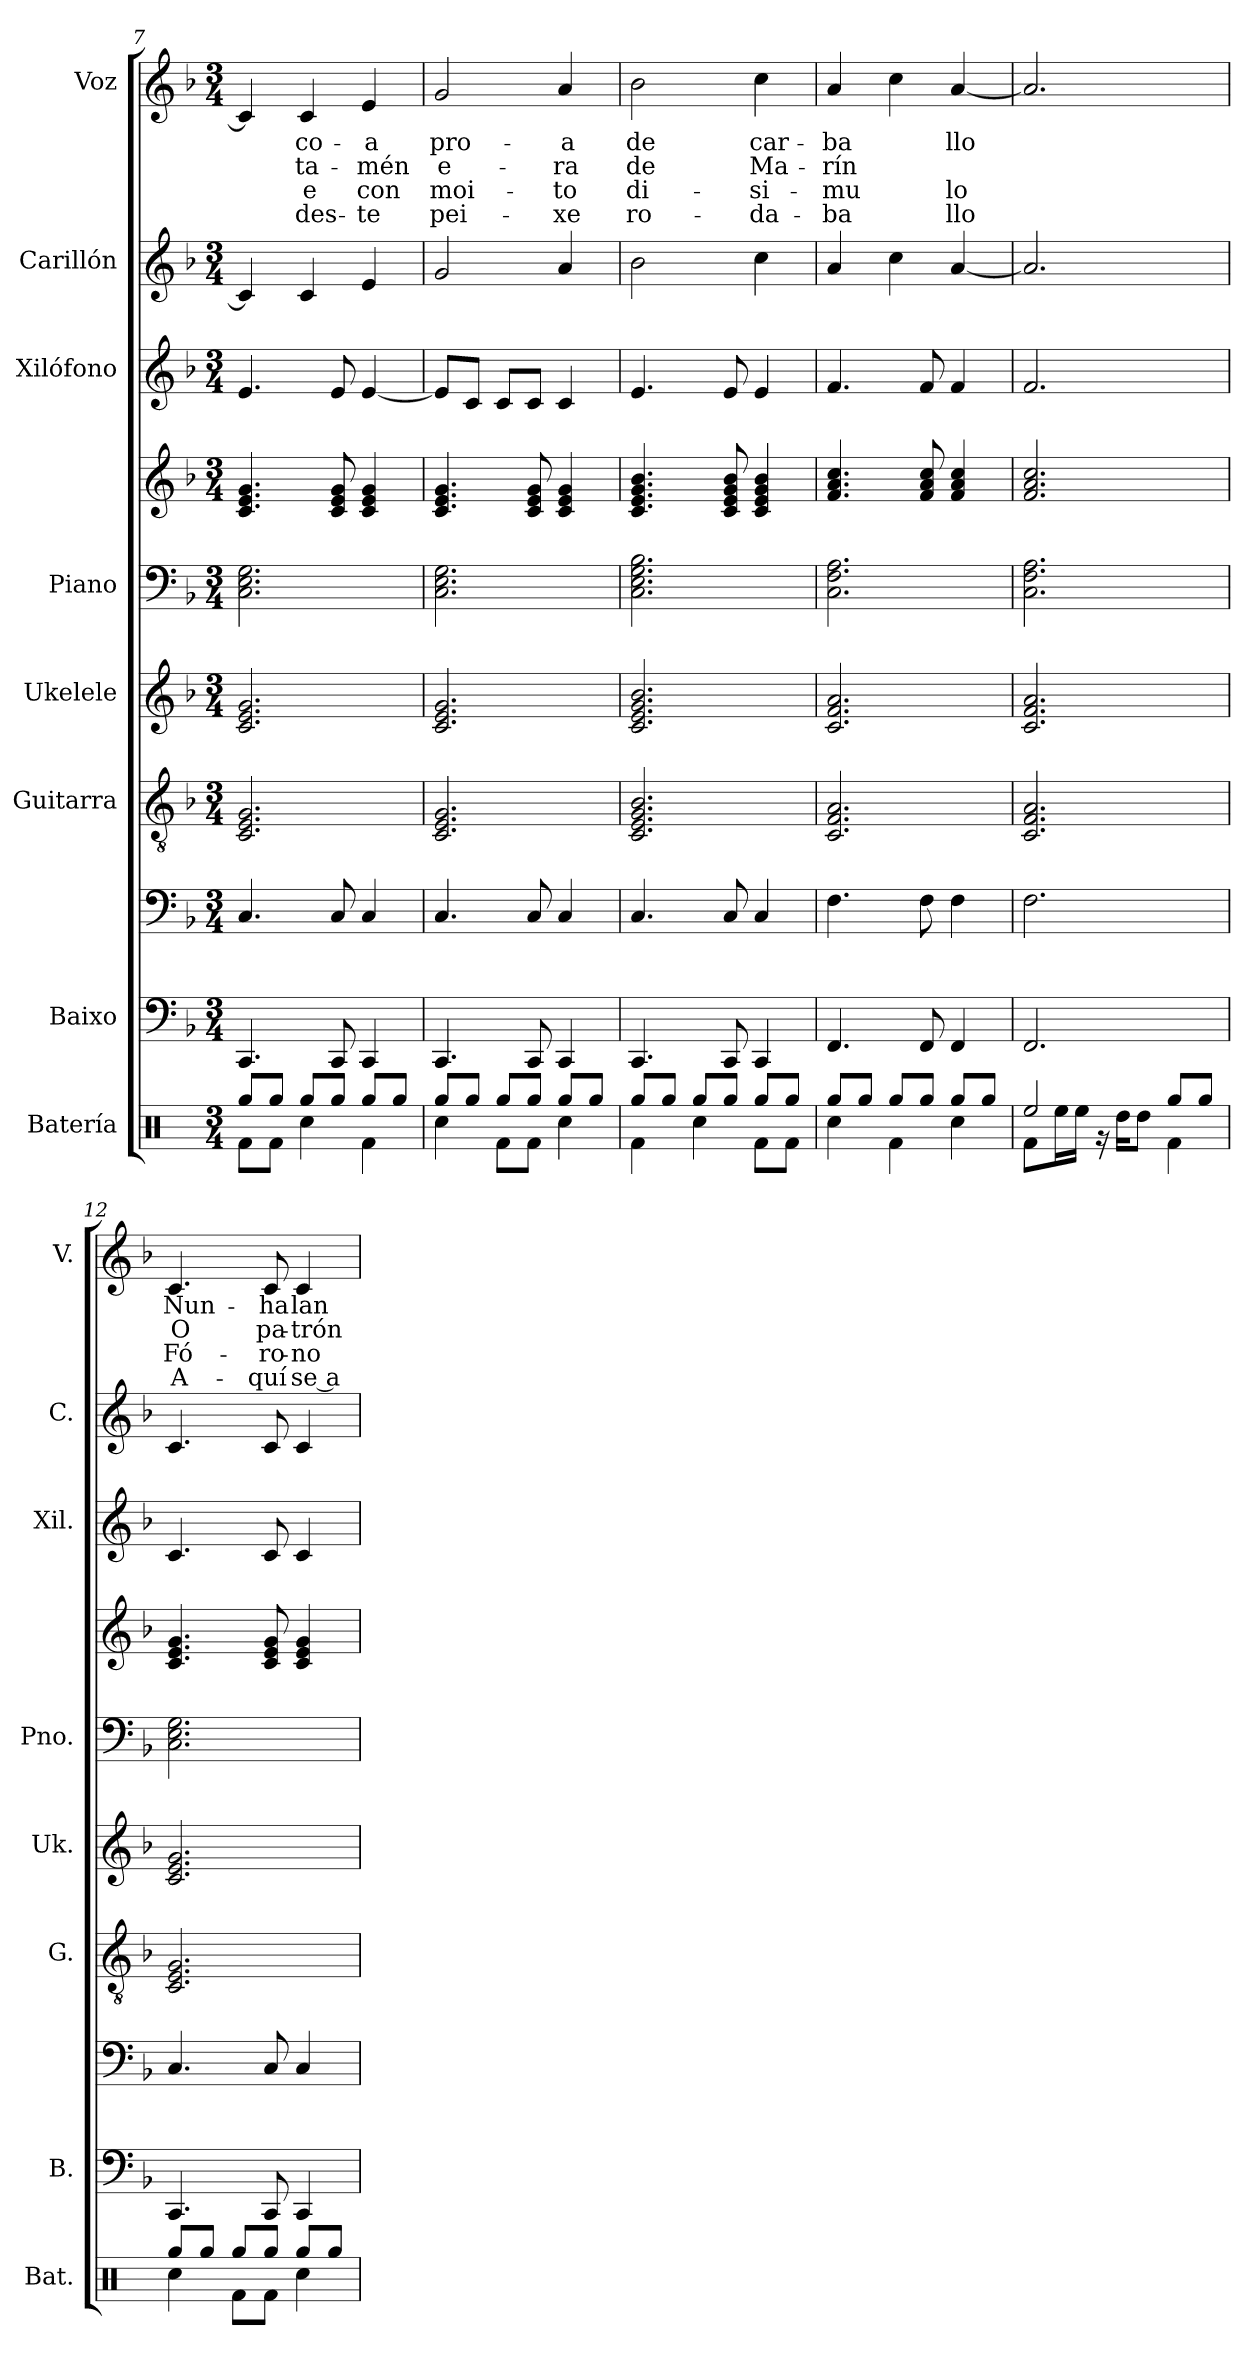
**kern	**kern	**kern	**kern	**kern	**kern	**kern	**kern	**kern	**kern	**text	**text	**text	**text
*part8	*part7	*part7	*part6	*part5	*part4	*part4	*part3	*part2	*part1	*part1	*part1	*part1	*part1
*staff10	*staff9	*staff8	*staff7	*staff6	*staff5	*staff4	*staff3	*staff2	*staff1	*staff1	*staff1	*staff1	*staff1
*I"Batería	*I"Baixo	*	*I"Guitarra	*I"Ukelele	*I"Piano	*	*I"Xilófono	*I"Carillón	*I"Voz	*	*	*	*
*I'Bat.	*I'B.	*	*I'G.	*I'Uk.	*I'Pno.	*	*I'Xil.	*I'C.	*I'V.	*	*	*	*
!!LO:PB:g=z
*clefX	*	*clefF4	*clefGv2	*clefG2	*clefF4	*clefG2	*clefG2	*clefG2	*clefG2	*	*	*	*
*	*ITrd7c12	*ITrd7c12	*	*	*	*	*ITrd-7c-12	*ITrd-14c-24	*	*	*	*	*
*k[]	*k[b-]	*k[b-]	*k[b-]	*k[b-]	*k[b-]	*k[b-]	*k[b-]	*k[b-]	*k[b-]	*	*	*	*
*M3/4	*M3/4	*M3/4	*M3/4	*M3/4	*M3/4	*M3/4	*M3/4	*M3/4	*M3/4	*	*	*	*
=7	=7	=7	=7	=7	=7	=7	=7	=7	=7	=7	=7	=7	=7
*^	*	*	*	*	*	*	*	*	*	*	*	*	*
8Rgg/L	8Rf\L	4.CCC	4.CC/	2.C/ 2.E/ 2.G/	2.c/ 2.e/ 2.g/	2.C\ 2.E\ 2.G\	4.c/ 4.e/ 4.g/	4.ee/	4ccc/]	4c/]	.	.	.	.
8Rgg/J	8Rf\J	.	.	.	.	.	.	.	.	.	.	.	.	.
!	!	!	!	!	!	!	!	!	!	!	!LO:LY:b	!LO:LY:b	!LO:LY:b	!LO:LY:b
8Rgg/L	4Rcc\	.	.	.	.	.	.	.	4ccc/	4c/	co-	ta-	e	-des-
8Rgg/J	.	8CCC	8CC/	.	.	.	8c/ 8e/ 8g/	8ee/	.	.	.	.	.	.
!	!	!	!	!	!	!	!	!	!	!	!LO:LY:b	!LO:LY:b	!LO:LY:b	!LO:LY:b
8Rgg/L	4Rf\	4CCC	4CC/	.	.	.	4c/ 4e/ 4g/	[4ee/	4eee/	4e/	-a	-mén	con	-te
8Rgg/J	.	.	.	.	.	.	.	.	.	.	.	.	.	.
=8	=8	=8	=8	=8	=8	=8	=8	=8	=8	=8	=8	=8	=8	=8
!	!	!	!	!	!	!	!	!	!	!	!LO:LY:b	!LO:LY:b	!LO:LY:b	!LO:LY:b
8Rgg/L	4Rcc\	4.CCC	4.CC/	2.C/ 2.E/ 2.G/	2.c/ 2.e/ 2.g/	2.C\ 2.E\ 2.G\	4.c/ 4.e/ 4.g/	8ee/L]	2ggg/	2g/	pro-	e-	moi-	pei-
8Rgg/J	.	.	.	.	.	.	.	8cc/J	.	.	.	.	.	.
8Rgg/L	8Rf\L	.	.	.	.	.	.	8cc/L	.	.	.	.	.	.
8Rgg/J	8Rf\J	8CCC	8CC/	.	.	.	8c/ 8e/ 8g/	8cc/J	.	.	.	.	.	.
!	!	!	!	!	!	!	!	!	!	!	!LO:LY:b	!LO:LY:b	!LO:LY:b	!LO:LY:b
8Rgg/L	4Rcc\	4CCC	4CC/	.	.	.	4c/ 4e/ 4g/	4cc/	4aaa/	4a/	-a	-ra	-to	-xe
8Rgg/J	.	.	.	.	.	.	.	.	.	.	.	.	.	.
=9	=9	=9	=9	=9	=9	=9	=9	=9	=9	=9	=9	=9	=9	=9
!	!	!	!	!	!	!	!	!	!	!	!LO:LY:b	!LO:LY:b	!LO:LY:b	!LO:LY:b
8Rgg/L	4Rf\	4.CCC	4.CC/	2.C/ 2.E/ 2.G/ 2.B-/	2.c/ 2.e/ 2.g/ 2.b-/	2.C\ 2.E\ 2.G\ 2.B-\	4.c/ 4.e/ 4.g/ 4.b-/	4.ee/	2bbb-\	2b-\	de	de	di-	ro-
8Rgg/J	.	.	.	.	.	.	.	.	.	.	.	.	.	.
8Rgg/L	4Rcc\	.	.	.	.	.	.	.	.	.	.	.	.	.
8Rgg/J	.	8CCC	8CC/	.	.	.	8c/ 8e/ 8g/ 8b-/	8ee/	.	.	.	.	.	.
!	!	!	!	!	!	!	!	!	!	!	!LO:LY:b	!LO:LY:b	!LO:LY:b	!LO:LY:b
8Rgg/L	8Rf\L	4CCC	4CC/	.	.	.	4c/ 4e/ 4g/ 4b-/	4ee/	4cccc\	4cc\	car-	Ma-	-si-	-da-
8Rgg/J	8Rf\J	.	.	.	.	.	.	.	.	.	.	.	.	.
=10	=10	=10	=10	=10	=10	=10	=10	=10	=10	=10	=10	=10	=10	=10
!	!	!	!	!	!	!	!	!	!	!	!LO:LY:b	!LO:LY:b	!LO:LY:b	!LO:LY:b
8Rgg/L	4Rcc\	4.FFF	4.FF\	2.C/ 2.F/ 2.A/	2.c/ 2.f/ 2.a/	2.C\ 2.F\ 2.A\	4.f/ 4.a/ 4.cc/	4.ff/	4aaa/	4a/	-ba	-rín	-mu	-ba
8Rgg/J	.	.	.	.	.	.	.	.	.	.	.	.	.	.
8Rgg/L	4Rf\	.	.	.	.	.	.	.	4cccc\	4cc\	.	.	.	.
8Rgg/J	.	8FFF	8FF\	.	.	.	8f/ 8a/ 8cc/	8ff/	.	.	.	.	.	.
!	!	!	!	!	!	!	!	!	!	!	!LO:LY:b	!	!LO:LY:b	!LO:LY:b
8Rgg/L	4Rcc\	4FFF	4FF\	.	.	.	4f/ 4a/ 4cc/	4ff/	[4aaa/	[4a/	llo	.	lo	llo
8Rgg/J	.	.	.	.	.	.	.	.	.	.	.	.	.	.
=11	=11	=11	=11	=11	=11	=11	=11	=11	=11	=11	=11	=11	=11	=11
2Ree/	8Rf\L	2.FFF	2.FF\	2.C/ 2.F/ 2.A/	2.c/ 2.f/ 2.a/	2.C\ 2.F\ 2.A\	2.f/ 2.a/ 2.cc/	2.ff/	2.aaa/]	2.a/]	.	.	.	.
.	16Ree\L	.	.	.	.	.	.	.	.	.	.	.	.	.
.	16Ree\JJ	.	.	.	.	.	.	.	.	.	.	.	.	.
.	16r	.	.	.	.	.	.	.	.	.	.	.	.	.
.	16Rdd\KL	.	.	.	.	.	.	.	.	.	.	.	.	.
.	8Rdd\J	.	.	.	.	.	.	.	.	.	.	.	.	.
8Rgg/L	4Rf\	.	.	.	.	.	.	.	.	.	.	.	.	.
8Rgg/J	.	.	.	.	.	.	.	.	.	.	.	.	.	.
=12	=12	=12	=12	=12	=12	=12	=12	=12	=12	=12	=12	=12	=12	=12
!	!	!	!	!	!	!	!	!	!	!	!LO:LY:b	!LO:LY:b	!LO:LY:b	!LO:LY:b
8Rgg/L	4Rcc\	4.CCC	4.CC/	2.C/ 2.E/ 2.G/	2.c/ 2.e/ 2.g/	2.C\ 2.E\ 2.G\	4.c/ 4.e/ 4.g/	4.cc/	4.ccc/	4.c/	Nun-	O	Fó-	A-
8Rgg/J	.	.	.	.	.	.	.	.	.	.	.	.	.	.
8Rgg/L	8Rf\L	.	.	.	.	.	.	.	.	.	.	.	.	.
!	!	!	!	!	!	!	!	!	!	!	!LO:LY:b	!LO:LY:b	!LO:LY:b	!LO:LY:b
8Rgg/J	8Rf\J	8CCC	8CC/	.	.	.	8c/ 8e/ 8g/	8cc/	8ccc/	8c/	-ha	pa-	-ro-	-quí
!	!	!	!	!	!	!	!	!	!	!	!LO:LY:b	!LO:LY:b	!LO:LY:b	!LO:LY:b
8Rgg/L	4Rcc\	4CCC	4CC/	.	.	.	4c/ 4e/ 4g/	4cc/	4ccc/	4c/	lan-	-trón	-no	se a
8Rgg/J	.	.	.	.	.	.	.	.	.	.	.	.	.	.
*v	*v	*	*	*	*	*	*	*	*	*	*	*	*	*
=	=	=	=	=	=	=	=	=	=	=	=	=	=
*-	*-	*-	*-	*-	*-	*-	*-	*-	*-	*-	*-	*-	*-
